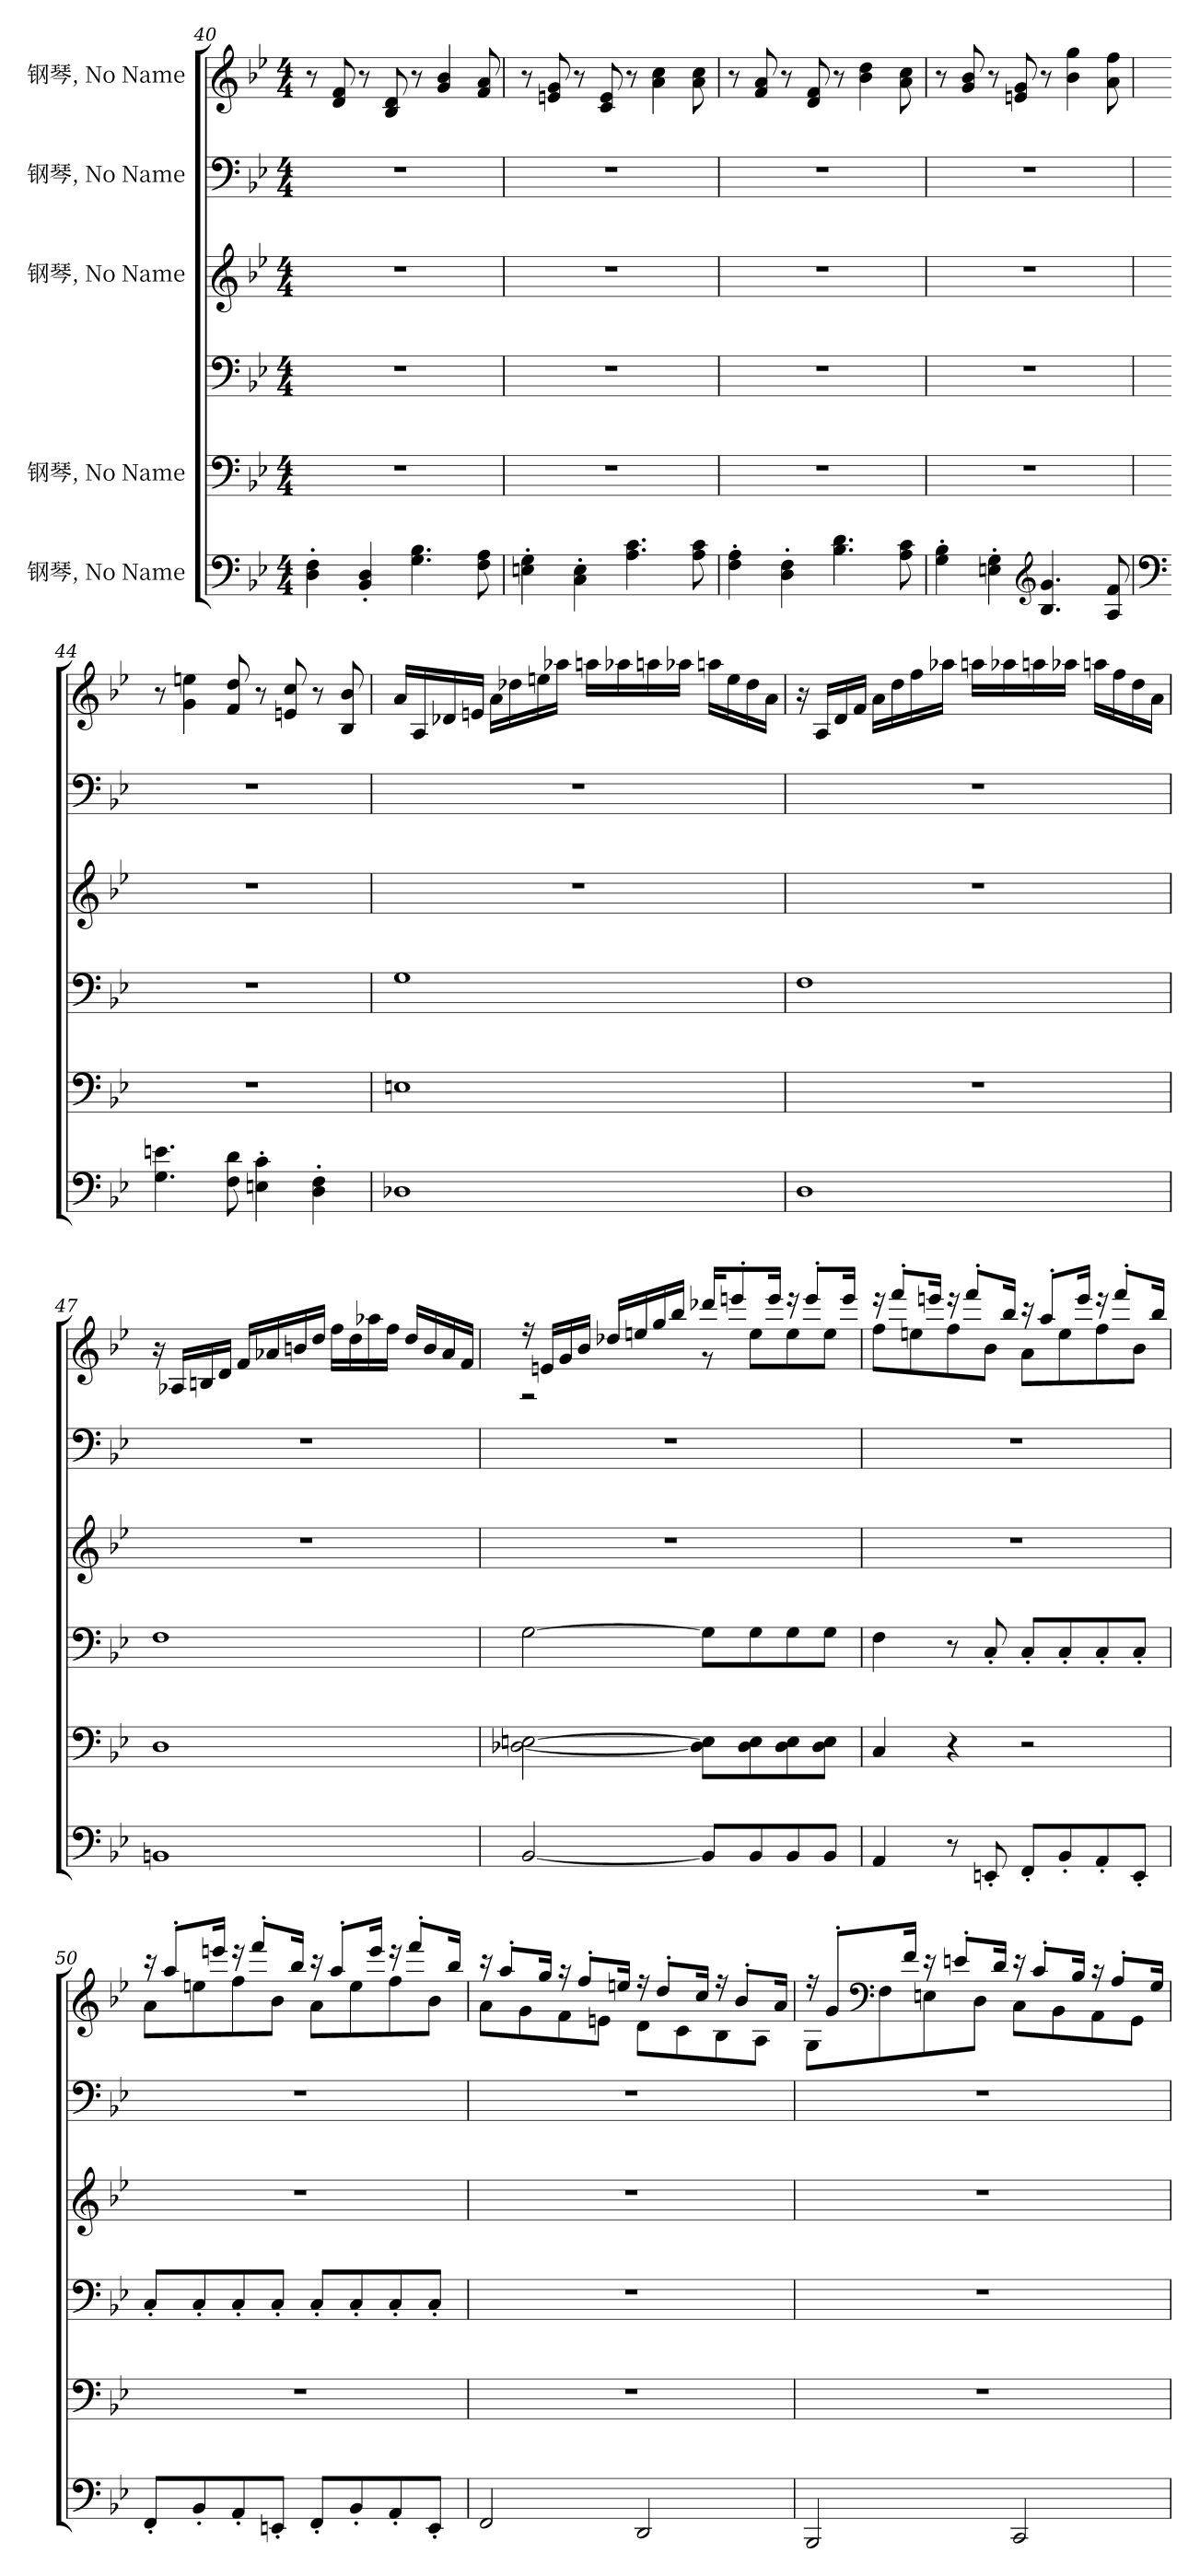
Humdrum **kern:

**kern	**kern	**kern	**kern	**kern	**kern
*part5	*part4	*part4	*part3	*part2	*part1
*staff6	*staff5	*staff4	*staff3	*staff2	*staff1
*I"钢琴, No Name	*I"钢琴, No Name	*	*I"钢琴, No Name	*I"钢琴, No Name	*I"钢琴, No Name
!!LO:PB:g=z
*clefF4	*clefF4	*clefF4	*clefG2	*clefF4	*clefG2
*k[b-e-]	*k[b-e-]	*k[b-e-]	*k[b-e-]	*k[b-e-]	*k[b-e-]
*M4/4	*M4/4	*M4/4	*M4/4	*M4/4	*M4/4
=40	=40	=40	=40	=40	=40
4D\' 4F\'	1r	1r	1r	1r	8r
.	.	.	.	.	8d/ 8f/
4BB-/' 4D/'	.	.	.	.	8r
.	.	.	.	.	8B-/ 8d/
*	*	*	*	*	*MM145
4.G\ 4.B-\	.	.	.	.	8r
.	.	.	.	.	4g/ 4b-/
8F\ 8A\	.	.	.	.	8f/ 8a/
=41	=41	=41	=41	=41	=41
4En\' 4G\'	1r	1r	1r	1r	8r
.	.	.	.	.	8en/ 8g/
4C\' 4E\'	.	.	.	.	8r
.	.	.	.	.	8c/ 8e/
*	*	*	*	*	*MM145
4.A\ 4.c\	.	.	.	.	8r
.	.	.	.	.	4a\ 4cc\
8A\ 8c\	.	.	.	.	8a\ 8cc\
=42	=42	=42	=42	=42	=42
4F\' 4A\'	1r	1r	1r	1r	8r
.	.	.	.	.	8f/ 8a/
4D\' 4F\'	.	.	.	.	8r
.	.	.	.	.	8d/ 8f/
*	*	*	*	*	*MM145
4.B-\ 4.d\	.	.	.	.	8r
.	.	.	.	.	4b-\ 4dd\
8A\ 8c\	.	.	.	.	8a\ 8cc\
=43	=43	=43	=43	=43	=43
4G\' 4B-\'	1r	1r	1r	1r	8r
.	.	.	.	.	8g/ 8b-/
4En\' 4G\'	.	.	.	.	8r
.	.	.	.	.	8en/ 8g/
*clefG2	*	*	*	*	*
*	*	*	*	*	*MM145
4.B-/ 4.g/	.	.	.	.	8r
.	.	.	.	.	4b-\ 4gg\
8A/ 8f/	.	.	.	.	8a\ 8ff\
!!LO:LB:g=z
=44	=44	=44	=44	=44	=44
*clefF4	*	*	*	*	*
*	*	*	*	*	*MM145
4.G\ 4.en\	1r	1r	1r	1r	8r
.	.	.	.	.	4g\ 4een\
8F\ 8d\	.	.	.	.	8f/ 8dd/
4En\' 4c\'	.	.	.	.	8r
.	.	.	.	.	8en/ 8cc/
4D\' 4F\'	.	.	.	.	8r
.	.	.	.	.	8B-/ 8b-/
=45	=45	=45	=45	=45	=45
*	*	*	*	*	*MM145
1D-X	1En	1G	1r	1r	16a/LL
.	.	.	.	.	16A/
.	.	.	.	.	16d-X/
.	.	.	.	.	16en/JJ
.	.	.	.	.	16a\LL
.	.	.	.	.	16dd-X\
.	.	.	.	.	16een\
.	.	.	.	.	16aa-X\JJ
.	.	.	.	.	16aan\LL
.	.	.	.	.	16aa-X\
.	.	.	.	.	16aan\
.	.	.	.	.	16aa-X\JJ
.	.	.	.	.	16aan\LL
.	.	.	.	.	16ee\
.	.	.	.	.	16dd-\
*	*	*	*	*	*MM143
.	.	.	.	.	16a\JJ
!!LO:PB:g=z
=46	=46	=46	=46	=46	=46
*	*	*	*	*	*MM145
1D	1r	1F	1r	1r	16r
.	.	.	.	.	16A/LL
.	.	.	.	.	16d/
.	.	.	.	.	16f/JJ
.	.	.	.	.	16a\LL
.	.	.	.	.	16dd\
.	.	.	.	.	16ff\
.	.	.	.	.	16aa-X\JJ
.	.	.	.	.	16aan\LL
.	.	.	.	.	16aa-X\
.	.	.	.	.	16aan\
.	.	.	.	.	16aa-X\JJ
.	.	.	.	.	16aan\LL
.	.	.	.	.	16ff\
.	.	.	.	.	16dd\
*	*	*	*	*	*MM143
.	.	.	.	.	16a\JJ
=47	=47	=47	=47	=47	=47
*	*	*	*	*	*MM145
1BBn	1D	1F	1r	1r	16r
.	.	.	.	.	16A-X/LL
.	.	.	.	.	16Bn/
.	.	.	.	.	16d/JJ
.	.	.	.	.	16f/LL
.	.	.	.	.	16a-X/
.	.	.	.	.	16bn/
.	.	.	.	.	16dd/JJ
.	.	.	.	.	16ff\LL
.	.	.	.	.	16dd\
.	.	.	.	.	16aa-X\
.	.	.	.	.	16ff\JJ
.	.	.	.	.	16dd/LL
.	.	.	.	.	16b/
*	*	*	*	*	*MM143
.	.	.	.	.	16a-/
*	*	*	*	*	*MM140
.	.	.	.	.	16f/JJ
!!LO:LB:g=z
=48	=48	=48	=48	=48	=48
*	*	*	*	*	*MM145
*	*	*	*	*	*^
[2BB-/	[2D-X\ [2En\	[2G\	1r	1r	16r	2r
.	.	.	.	.	16en/LL	.
.	.	.	.	.	16g/	.
.	.	.	.	.	16b-/JJ	.
.	.	.	.	.	16dd-X/LL	.
.	.	.	.	.	16een/	.
.	.	.	.	.	16gg/	.
.	.	.	.	.	16bb-/JJ	.
8BB-/L]	8D-\] 8E\]L	8G\L]	.	.	16ddd-X/KL	8r
.	.	.	.	.	8eeen'/	.
8BB-/	8D-\ 8E\	8G\	.	.	.	8ee\L
.	.	.	.	.	16eee/Jk	.
8BB-/	8D-\ 8E\	8G\	.	.	16r	8ee\
.	.	.	.	.	8eee'/L	.
8BB-/J	8D-\ 8E\J	8G\J	.	.	.	8ee\J
*	*	*	*	*	*MM143	*
.	.	.	.	.	16eee/Jk	.
=49	=49	=49	=49	=49	=49	=49
*	*	*	*	*	*MM145	*
4AA/	4C/	4F\	1r	1r	16r	8ff\L
.	.	.	.	.	8fff'/L	.
.	.	.	.	.	.	8een\
.	.	.	.	.	16eeen/Jk	.
8r	4r	8r	.	.	16r	8ff\
.	.	.	.	.	8fff'/L	.
8EEn'/	.	8C'/	.	.	.	8b-\J
.	.	.	.	.	16bb-/Jk	.
8FF'/L	2r	8C'/L	.	.	16r	8a\L
.	.	.	.	.	8aa'/L	.
8BB-'/	.	8C'/	.	.	.	8ee\
.	.	.	.	.	16eee/Jk	.
8AA'/	.	8C'/	.	.	16r	8ff\
.	.	.	.	.	8fff'/L	.
8EE'/J	.	8C'/J	.	.	.	8b-\J
*	*	*	*	*	*MM143	*
.	.	.	.	.	16bb-/Jk	.
!!LO:PB:g=z	!!
=50	=50	=50	=50	=50	=50	=50
*	*	*	*	*	*MM145	*
8FF'/L	1r	8C'/L	1r	1r	16r	8a\L
.	.	.	.	.	8aa'/L	.
8BB-'/	.	8C'/	.	.	.	8een\
.	.	.	.	.	16eeen/Jk	.
8AA'/	.	8C'/	.	.	16r	8ff\
.	.	.	.	.	8fff'/L	.
8EEn'/J	.	8C'/J	.	.	.	8b-\J
.	.	.	.	.	16bb-/Jk	.
8FF'/L	.	8C'/L	.	.	16r	8a\L
.	.	.	.	.	8aa'/L	.
8BB-'/	.	8C'/	.	.	.	8ee\
.	.	.	.	.	16eee/Jk	.
8AA'/	.	8C'/	.	.	16r	8ff\
.	.	.	.	.	8fff'/L	.
8EE'/J	.	8C'/J	.	.	.	8b-\J
*	*	*	*	*	*MM143	*
.	.	.	.	.	16bb-/Jk	.
=51	=51	=51	=51	=51	=51	=51
*	*	*	*	*	*MM145	*
2FF/	1r	1r	1r	1r	16r	8a\L
.	.	.	.	.	8aa'/L	.
.	.	.	.	.	.	8g\
.	.	.	.	.	16gg/Jk	.
.	.	.	.	.	16r	8f\
.	.	.	.	.	8ff'/L	.
.	.	.	.	.	.	8en\J
*	*	*	*	*	*MM143	*
.	.	.	.	.	16een/Jk	.
*	*	*	*	*	*MM145	*
2DD/	.	.	.	.	16r	8d\L
.	.	.	.	.	8dd'/L	.
.	.	.	.	.	.	8c\
.	.	.	.	.	16cc/Jk	.
.	.	.	.	.	16r	8B-\
.	.	.	.	.	8b-'/L	.
.	.	.	.	.	.	8A\J
*	*	*	*	*	*MM143	*
.	.	.	.	.	16a/Jk	.
!!LO:LB:g=z	!!
=52	=52	=52	=52	=52	=52	=52
*	*	*	*	*	*MM145	*
2BBB-/	1r	1r	1r	1r	16r	8G\L
.	.	.	.	.	8g'/L	.
*	*	*	*	*	*clefF4	*
.	.	.	.	.	.	8F\
.	.	.	.	.	16f/Jk	.
.	.	.	.	.	16r	8En\
.	.	.	.	.	8en'/L	.
.	.	.	.	.	.	8D\J
*	*	*	*	*	*MM143	*
.	.	.	.	.	16d/Jk	.
*	*	*	*	*	*MM145	*
2CC/	.	.	.	.	16r	8C\L
.	.	.	.	.	8c'/L	.
.	.	.	.	.	.	8BB-\
.	.	.	.	.	16B-/Jk	.
.	.	.	.	.	16r	8AA\
.	.	.	.	.	8A'/L	.
.	.	.	.	.	.	8GG\J
*	*	*	*	*	*MM143	*
.	.	.	.	.	16G/Jk	.
*	*	*	*	*	*v	*v
=	=	=	=	=	=
*-	*-	*-	*-	*-	*-
